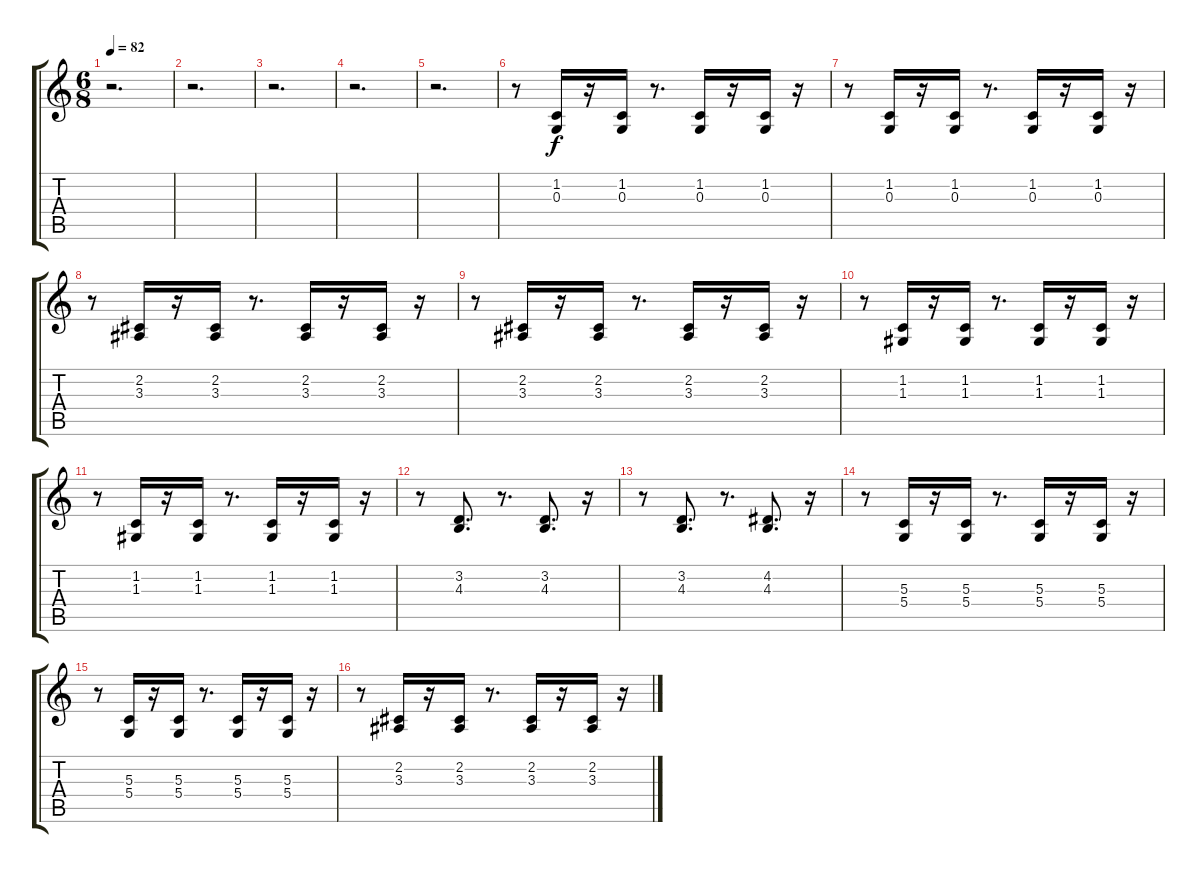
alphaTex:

\track "" {instrument frenchhorn}
\staff {score tabs}
\tuning (E4 B3 G3 D3 A2 E2) {hide}
\ts (6 8)
\tempo 82
\clef g2
\ks c
r.2{d dy f instrument frenchhorn} |
r.2{d} |
r.2{d} |
r.2{d} |
r.2{d} |
r.8 (1.2 0.3).16 r.16 (1.2 0.3).16 r.8{d} (1.2 0.3).16 r.16 (1.2 0.3).16 r.16 |
r.8 (1.2 0.3).16 r.16 (1.2 0.3).16 r.8{d} (1.2 0.3).16 r.16 (1.2 0.3).16 r.16 |
r.8 (2.2 3.3).16 r.16 (2.2 3.3).16 r.8{d} (2.2 3.3).16 r.16 (2.2 3.3).16 r.16 |
r.8 (2.2 3.3).16 r.16 (2.2 3.3).16 r.8{d} (2.2 3.3).16 r.16 (2.2 3.3).16 r.16 |
r.8 (1.2 1.3).16 r.16 (1.2 1.3).16 r.8{d} (1.2 1.3).16 r.16 (1.2 1.3).16 r.16 |
r.8 (1.2 1.3).16 r.16 (1.2 1.3).16 r.8{d} (1.2 1.3).16 r.16 (1.2 1.3).16 r.16 |
r.8 (3.2 4.3).8{d} r.8{d} (3.2 4.3).8{d} r.16 |
r.8 (3.2 4.3).8{d} r.8{d} (4.2 4.3).8{d} r.16 |
r.8 (5.3 5.4).16 r.16 (5.3 5.4).16 r.8{d} (5.3 5.4).16 r.16 (5.3 5.4).16 r.16 |
r.8 (5.3 5.4).16 r.16 (5.3 5.4).16 r.8{d} (5.3 5.4).16 r.16 (5.3 5.4).16 r.16 |
r.8 (2.2 3.3).16 r.16 (2.2 3.3).16 r.8{d} (2.2 3.3).16 r.16 (2.2 3.3).16 r.16
